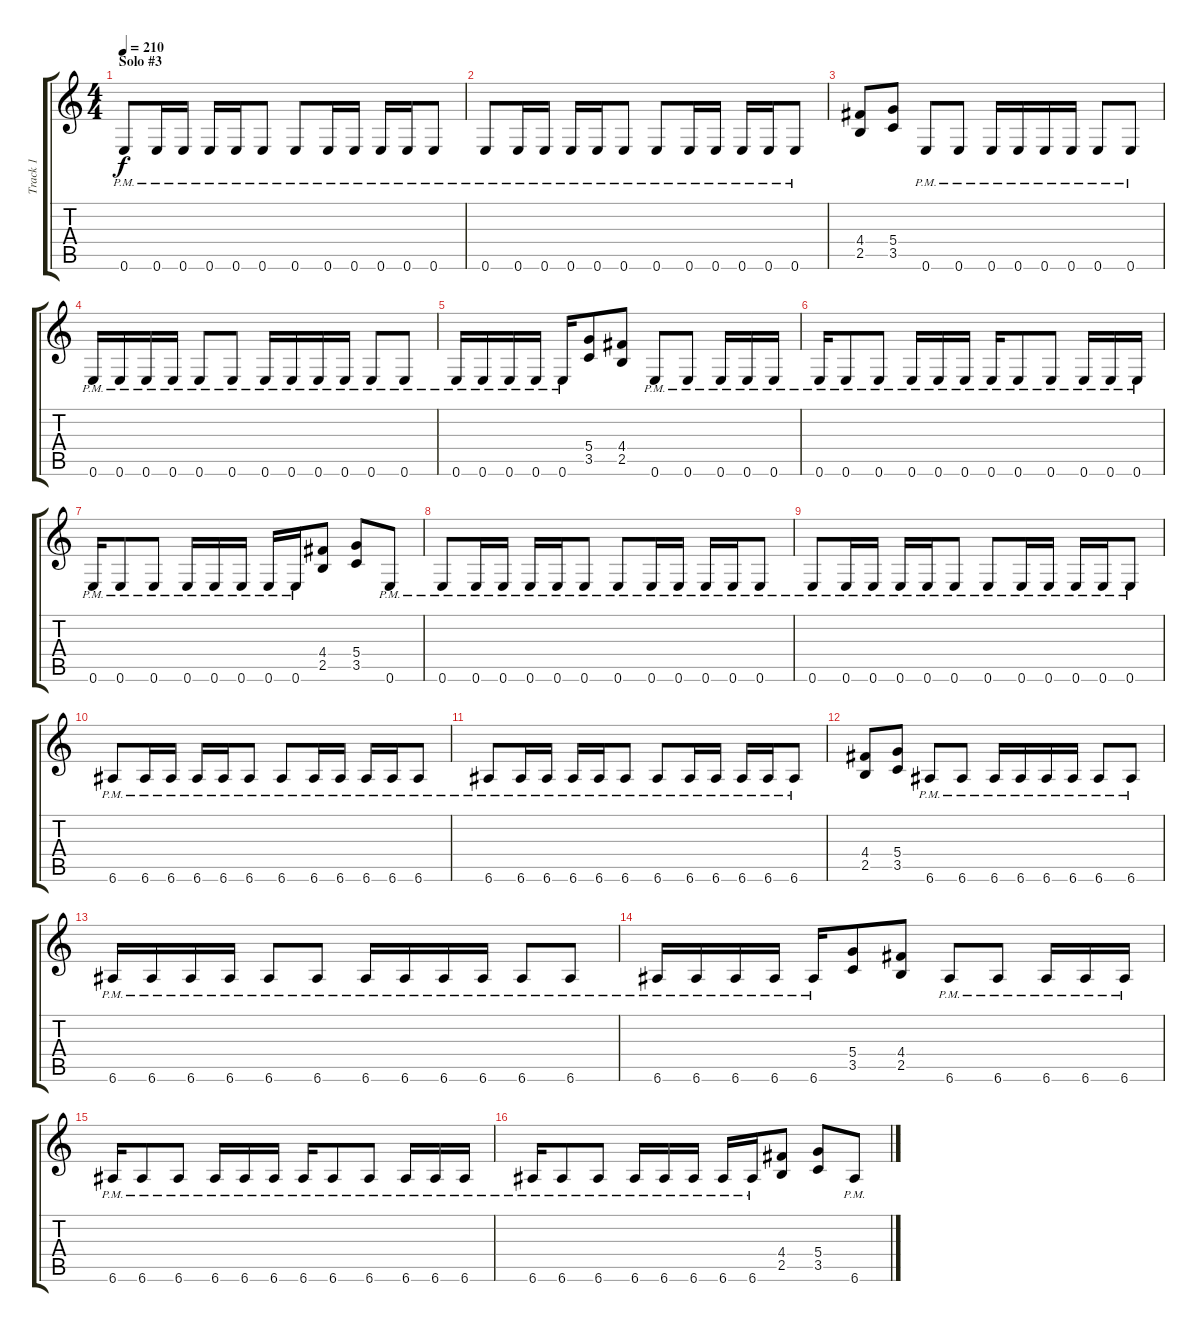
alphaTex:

\track ("Track 1" "Track 1") {instrument distortionguitar}
\staff {score tabs}
\tuning (E4 B3 G3 D3 A2 E2) {hide}
\ts (4 4)
\section ("" "Solo #3")
\tempo 210
\clef g2
\ks c
0.6{pm}.8{dy f balance 8} 0.6{pm}.16 0.6{pm}.16 0.6{pm}.16 0.6{pm}.16 0.6{pm}.8 0.6{pm}.8 0.6{pm}.16 0.6{pm}.16 0.6{pm}.16 0.6{pm}.16 0.6{pm}.8 |
0.6{pm}.8 0.6{pm}.16 0.6{pm}.16 0.6{pm}.16 0.6{pm}.16 0.6{pm}.8 0.6{pm}.8 0.6{pm}.16 0.6{pm}.16 0.6{pm}.16 0.6{pm}.16 0.6{pm}.8 |
(4.4 2.5).8 (5.4 3.5).8 0.6{pm}.8 0.6{pm}.8 0.6{pm}.16 0.6{pm}.16 0.6{pm}.16 0.6{pm}.16 0.6{pm}.8 0.6{pm}.8 |
0.6{pm}.16 0.6{pm}.16 0.6{pm}.16 0.6{pm}.16 0.6{pm}.8 0.6{pm}.8 0.6{pm}.16 0.6{pm}.16 0.6{pm}.16 0.6{pm}.16 0.6{pm}.8 0.6{pm}.8 |
0.6{pm}.16 0.6{pm}.16 0.6{pm}.16 0.6{pm}.16 0.6{pm}.16 (5.4 3.5).8 (4.4 2.5).8 0.6{pm}.8 0.6{pm}.8 0.6{pm}.16 0.6{pm}.16 0.6{pm}.16 |
0.6{pm}.16 0.6{pm}.8 0.6{pm}.8 0.6{pm}.16 0.6{pm}.16 0.6{pm}.16 0.6{pm}.16 0.6{pm}.8 0.6{pm}.8 0.6{pm}.16 0.6{pm}.16 0.6{pm}.16 |
0.6{pm}.16 0.6{pm}.8 0.6{pm}.8 0.6{pm}.16 0.6{pm}.16 0.6{pm}.16 0.6{pm}.16 0.6{pm}.16 (4.4 2.5).8 (5.4 3.5).8 0.6{pm}.8 |
0.6{pm}.8 0.6{pm}.16 0.6{pm}.16 0.6{pm}.16 0.6{pm}.16 0.6{pm}.8 0.6{pm}.8 0.6{pm}.16 0.6{pm}.16 0.6{pm}.16 0.6{pm}.16 0.6{pm}.8 |
0.6{pm}.8 0.6{pm}.16 0.6{pm}.16 0.6{pm}.16 0.6{pm}.16 0.6{pm}.8 0.6{pm}.8 0.6{pm}.16 0.6{pm}.16 0.6{pm}.16 0.6{pm}.16 0.6{pm}.8 |
6.6{pm}.8 6.6{pm}.16 6.6{pm}.16 6.6{pm}.16 6.6{pm}.16 6.6{pm}.8 6.6{pm}.8 6.6{pm}.16 6.6{pm}.16 6.6{pm}.16 6.6{pm}.16 6.6{pm}.8 |
6.6{pm}.8 6.6{pm}.16 6.6{pm}.16 6.6{pm}.16 6.6{pm}.16 6.6{pm}.8 6.6{pm}.8 6.6{pm}.16 6.6{pm}.16 6.6{pm}.16 6.6{pm}.16 6.6{pm}.8 |
(4.4 2.5).8 (5.4 3.5).8 6.6{pm}.8 6.6{pm}.8 6.6{pm}.16 6.6{pm}.16 6.6{pm}.16 6.6{pm}.16 6.6{pm}.8 6.6{pm}.8 |
6.6{pm}.16 6.6{pm}.16 6.6{pm}.16 6.6{pm}.16 6.6{pm}.8 6.6{pm}.8 6.6{pm}.16 6.6{pm}.16 6.6{pm}.16 6.6{pm}.16 6.6{pm}.8 6.6{pm}.8 |
6.6{pm}.16 6.6{pm}.16 6.6{pm}.16 6.6{pm}.16 6.6{pm}.16 (5.4 3.5).8 (4.4 2.5).8 6.6{pm}.8 6.6{pm}.8 6.6{pm}.16 6.6{pm}.16 6.6{pm}.16 |
6.6{pm}.16 6.6{pm}.8 6.6{pm}.8 6.6{pm}.16 6.6{pm}.16 6.6{pm}.16 6.6{pm}.16 6.6{pm}.8 6.6{pm}.8 6.6{pm}.16 6.6{pm}.16 6.6{pm}.16 |
6.6{pm}.16 6.6{pm}.8 6.6{pm}.8 6.6{pm}.16 6.6{pm}.16 6.6{pm}.16 6.6{pm}.16 6.6{pm}.16 (4.4 2.5).8 (5.4 3.5).8 6.6{pm}.8
